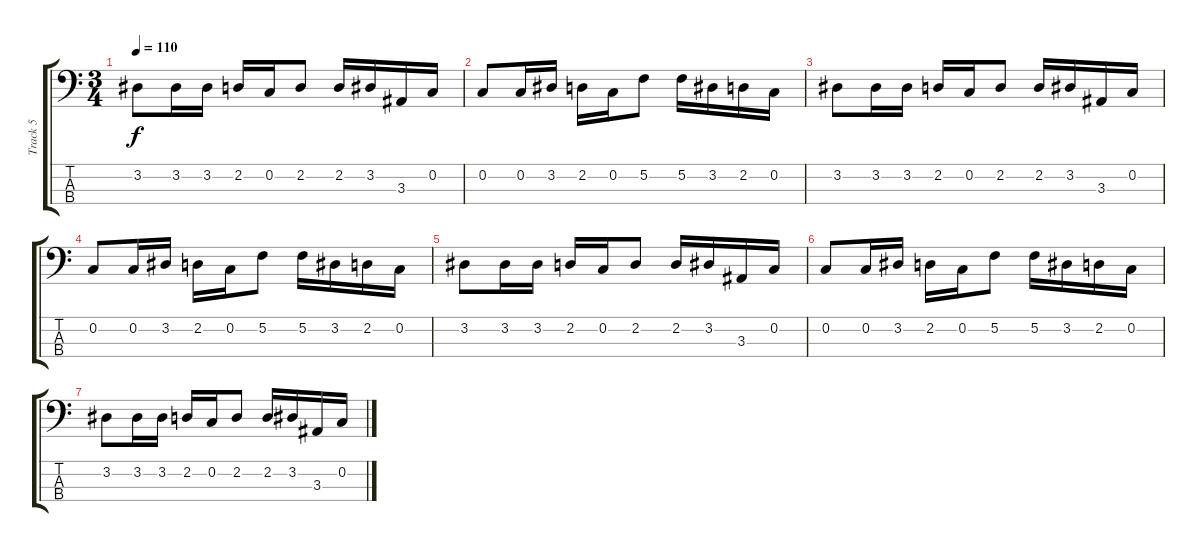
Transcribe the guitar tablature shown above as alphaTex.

\track ("Track 5" "Track 5") {instrument electricbassfinger}
\staff {score tabs}
\tuning (F2 C2 G1 C1) {hide}
\ts (3 4)
\tempo 110
\clef f4
\ks c
3.2.8{dy f} 3.2.16 3.2.16 2.2.16 0.2.16 2.2.8 2.2.16 3.2.16 3.3.16 0.2.16 |
0.2.8 0.2.16 3.2.16 2.2.16 0.2.16 5.2.8 5.2.16 3.2.16 2.2.16 0.2.16 |
3.2.8 3.2.16 3.2.16 2.2.16 0.2.16 2.2.8 2.2.16 3.2.16 3.3.16 0.2.16 |
0.2.8 0.2.16 3.2.16 2.2.16 0.2.16 5.2.8 5.2.16 3.2.16 2.2.16 0.2.16 |
3.2.8 3.2.16 3.2.16 2.2.16 0.2.16 2.2.8 2.2.16 3.2.16 3.3.16 0.2.16 |
0.2.8 0.2.16 3.2.16 2.2.16 0.2.16 5.2.8 5.2.16 3.2.16 2.2.16 0.2.16 |
3.2.8 3.2.16 3.2.16 2.2.16 0.2.16 2.2.8 2.2.16 3.2.16 3.3.16 0.2.16
